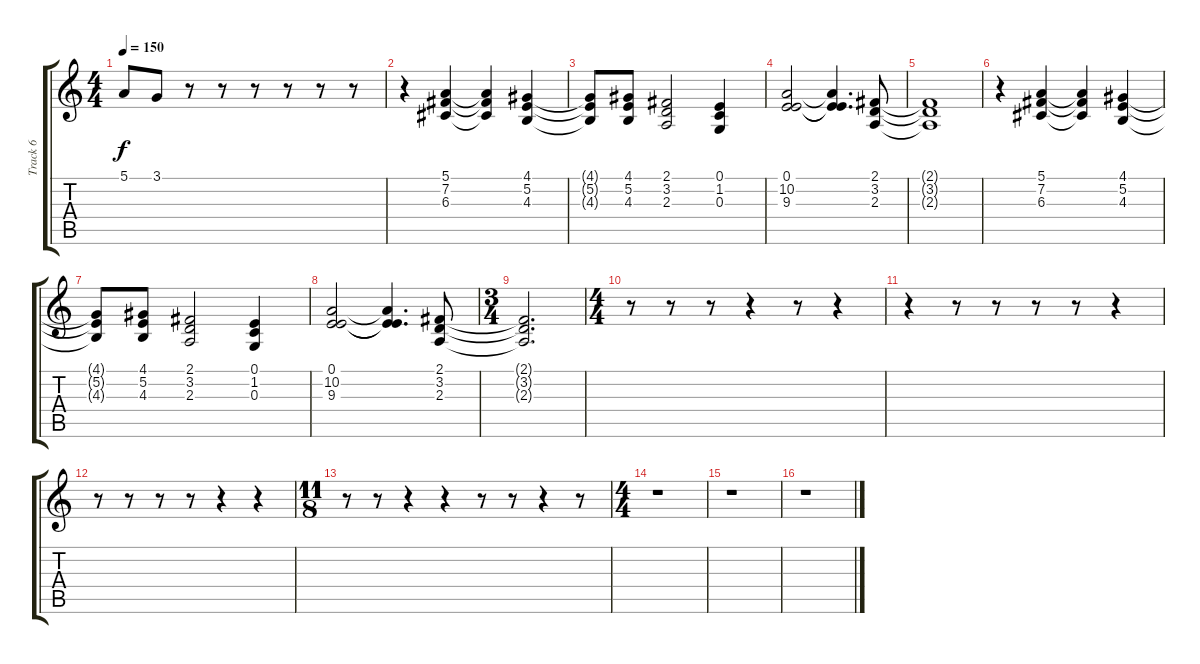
\track ("Track 6" "Track 6") {instrument synthbrass1}
\staff {score tabs}
\tuning (E4 B3 G3 D3 A2 E2) {hide}
\ts (4 4)
\tempo 150
\clef g2
\ks c
5.1.8{dy f} 3.1.8 r.8 r.8 r.8 r.8 r.8 r.8 |
r.4 (5.1 7.2 6.3).4 (5.1{t} 7.2{t} 6.3{t}).4 (4.1 5.2 4.3).4 |
(4.1{t} 5.2{t} 4.3{t}).8 (4.1 5.2 4.3).8 (2.1 3.2 2.3).2 (0.1 1.2 0.3).4 |
(0.1 10.2 9.3).2 (0.1{t} 10.2{t} 9.3{t}).4{d} (2.1 3.2 2.3).8 |
(2.1{t} 3.2{t} 2.3{t}).1 |
r.4 (5.1 7.2 6.3).4 (5.1{t} 7.2{t} 6.3{t}).4 (4.1 5.2 4.3).4 |
(4.1{t} 5.2{t} 4.3{t}).8 (4.1 5.2 4.3).8 (2.1 3.2 2.3).2 (0.1 1.2 0.3).4 |
(0.1 10.2 9.3).2 (0.1{t} 10.2{t} 9.3{t}).4{d} (2.1 3.2 2.3).8 |
\ts (3 4)
(2.1{t} 3.2{t} 2.3{t}).2{d} |
\ts (4 4)
r.8 r.8 r.8 r.4 r.8 r.4 |
r.4 r.8 r.8 r.8 r.8 r.4 |
r.8 r.8 r.8 r.8 r.4 r.4 |
\ts (11 8)
r.8 r.8 r.4 r.4 r.8 r.8 r.4 r.8 |
\ts (4 4)
r.1 |
r.1 |
r.1
